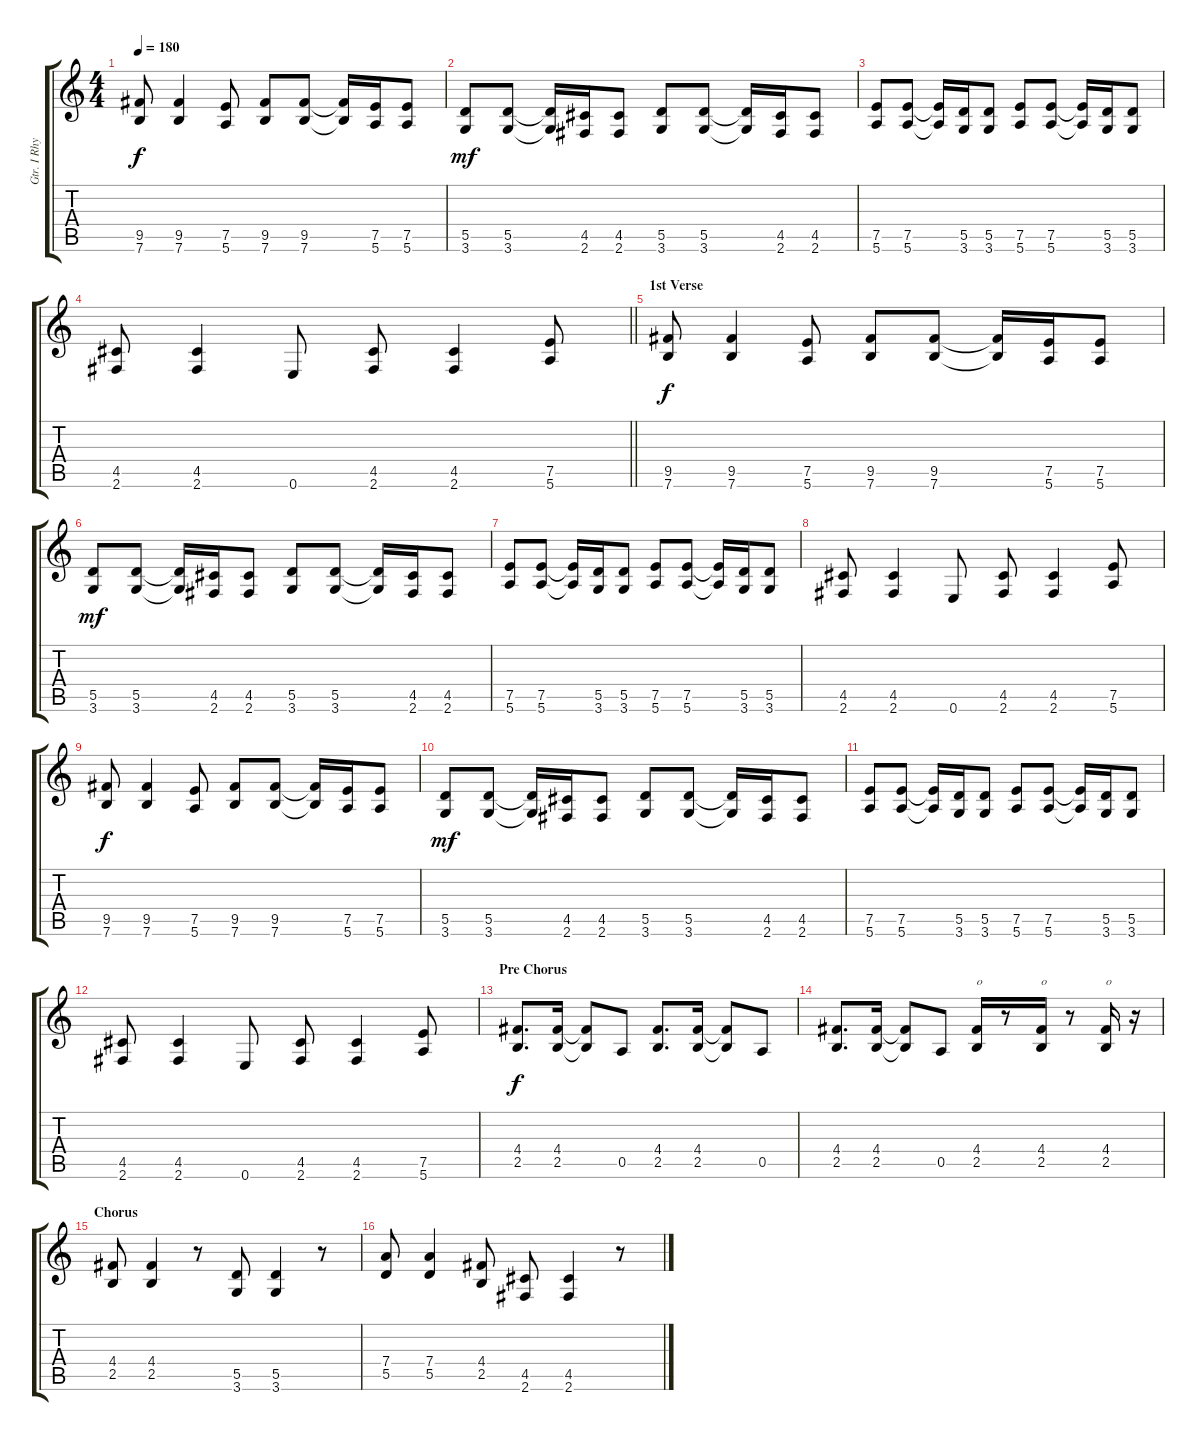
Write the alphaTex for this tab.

\track ("Gtr. I Rhytm" "Gtr. I Rhy") {instrument overdrivenguitar}
\staff {score tabs}
\tuning (E4 B3 G3 D3 A2 E2) {hide}
\ts (4 4)
\tempo 180
\clef g2
\ks c
(9.5 7.6).8{dy f} (9.5 7.6).4 (7.5 5.6).8 (9.5 7.6).8 (9.5 7.6).8 (9.5{t} 7.6{t}).16 (7.5 5.6).16 (7.5 5.6).8 |
(5.5 3.6).8{dy mf} (5.5 3.6).8 (5.5{t} 3.6{t}).16 (4.5 2.6).16 (4.5 2.6).8 (5.5 3.6).8 (5.5 3.6).8 (5.5{t} 3.6{t}).16 (4.5 2.6).16 (4.5 2.6).8 |
(7.5 5.6).8 (7.5 5.6).8 (7.5{t} 5.6{t}).16 (5.5 3.6).16 (5.5 3.6).8 (7.5 5.6).8 (7.5 5.6).8 (7.5{t} 5.6{t}).16 (5.5 3.6).16 (5.5 3.6).8 |
\barLineRight lightlight
(4.5 2.6).8 (4.5 2.6).4 0.6.8 (4.5 2.6).8 (4.5 2.6).4 (7.5 5.6).8 |
\section ("" "1st Verse")
(9.5 7.6).8{dy f} (9.5 7.6).4 (7.5 5.6).8 (9.5 7.6).8 (9.5 7.6).8 (9.5{t} 7.6{t}).16 (7.5 5.6).16 (7.5 5.6).8 |
(5.5 3.6).8{dy mf} (5.5 3.6).8 (5.5{t} 3.6{t}).16 (4.5 2.6).16 (4.5 2.6).8 (5.5 3.6).8 (5.5 3.6).8 (5.5{t} 3.6{t}).16 (4.5 2.6).16 (4.5 2.6).8 |
(7.5 5.6).8 (7.5 5.6).8 (7.5{t} 5.6{t}).16 (5.5 3.6).16 (5.5 3.6).8 (7.5 5.6).8 (7.5 5.6).8 (7.5{t} 5.6{t}).16 (5.5 3.6).16 (5.5 3.6).8 |
(4.5 2.6).8 (4.5 2.6).4 0.6.8 (4.5 2.6).8 (4.5 2.6).4 (7.5 5.6).8 |
(9.5 7.6).8{dy f} (9.5 7.6).4 (7.5 5.6).8 (9.5 7.6).8 (9.5 7.6).8 (9.5{t} 7.6{t}).16 (7.5 5.6).16 (7.5 5.6).8 |
(5.5 3.6).8{dy mf} (5.5 3.6).8 (5.5{t} 3.6{t}).16 (4.5 2.6).16 (4.5 2.6).8 (5.5 3.6).8 (5.5 3.6).8 (5.5{t} 3.6{t}).16 (4.5 2.6).16 (4.5 2.6).8 |
(7.5 5.6).8 (7.5 5.6).8 (7.5{t} 5.6{t}).16 (5.5 3.6).16 (5.5 3.6).8 (7.5 5.6).8 (7.5 5.6).8 (7.5{t} 5.6{t}).16 (5.5 3.6).16 (5.5 3.6).8 |
(4.5 2.6).8 (4.5 2.6).4 0.6.8 (4.5 2.6).8 (4.5 2.6).4 (7.5 5.6).8 |
\section ("" "Pre Chorus")
(4.4 2.5).8{d dy f} (4.4 2.5).16 (4.4{t} 2.5{t}).8 0.5.8 (4.4 2.5).8{d} (4.4 2.5).16 (4.4{t} 2.5{t}).8 0.5.8 |
(4.4 2.5).8{d} (4.4 2.5).16 (4.4{t} 2.5{t}).8 0.5.8 (4.4 2.5).16{txt "o"} r.8 (4.4 2.5).16{txt "o"} r.8 (4.4 2.5).16{txt "o"} r.16 |
\section ("" "Chorus")
(4.4 2.5).8 (4.4 2.5).4 r.8 (5.5 3.6).8 (5.5 3.6).4 r.8 |
(7.4 5.5).8 (7.4 5.5).4 (4.4 2.5).8 (4.5 2.6).8 (4.5 2.6).4 r.8
